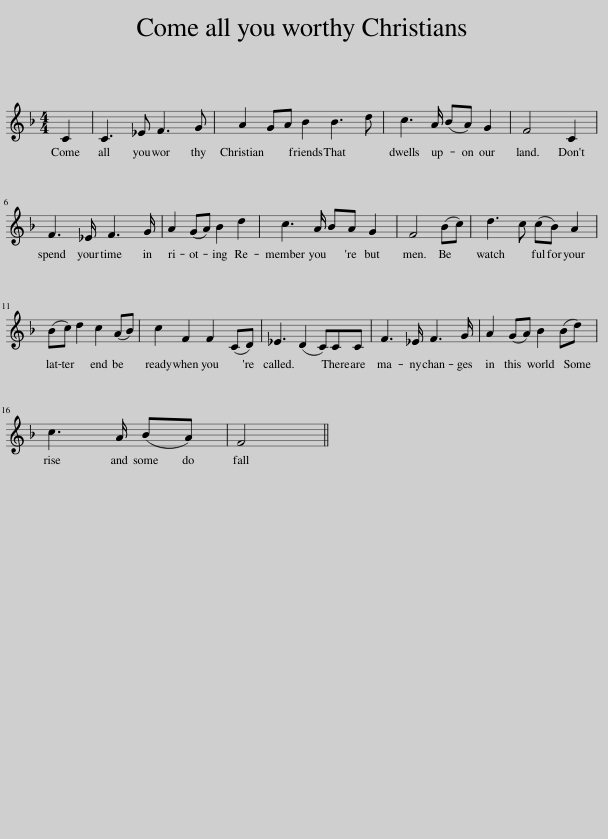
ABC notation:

X:1
L:1/8
M:4/4
I:linebreak $
K:F
V:1 treble
V:1
 C2 | C3 _E F3 G | A2 GA B2 B3 d | c3 A/ (BA) G2 | F4 C2 |$ %5
 F3 _E/ F3 G/ | A2 (GA) B2 d2 | c3 A/ BA G2 | F4 (Bc) | d3 c (cB) A2 |$ %10
 (Bc) d2 c2 (AB) | c2 F2 F2 (CD) | _E3 (D2 C)CC | F3 _E/ F3 G/ | A2 (GA) B2 (Bd) |$ %15
 c3 A/ (BA) | F4 || %17
